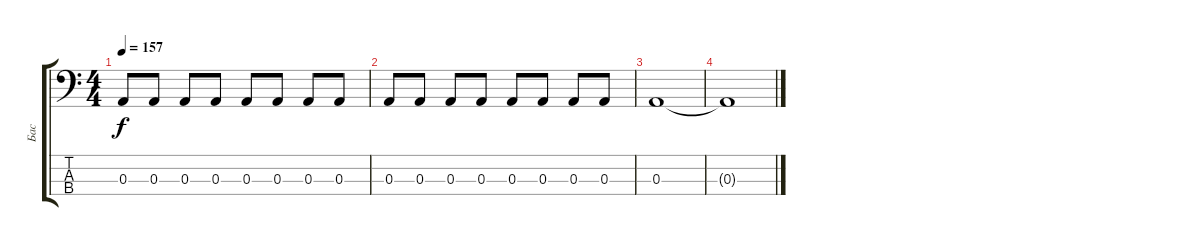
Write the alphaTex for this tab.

\track ("Бас" "Бас") {instrument electricbassfinger}
\staff {score tabs}
\tuning (G2 D2 A1 E1) {hide}
\ts (4 4)
\tempo 157
\clef f4
\ks c
0.3.8{dy f} 0.3.8 0.3.8 0.3.8 0.3.8 0.3.8 0.3.8 0.3.8 |
0.3.8 0.3.8 0.3.8 0.3.8 0.3.8 0.3.8 0.3.8 0.3.8 |
0.3.1 |
0.3{t}.1
